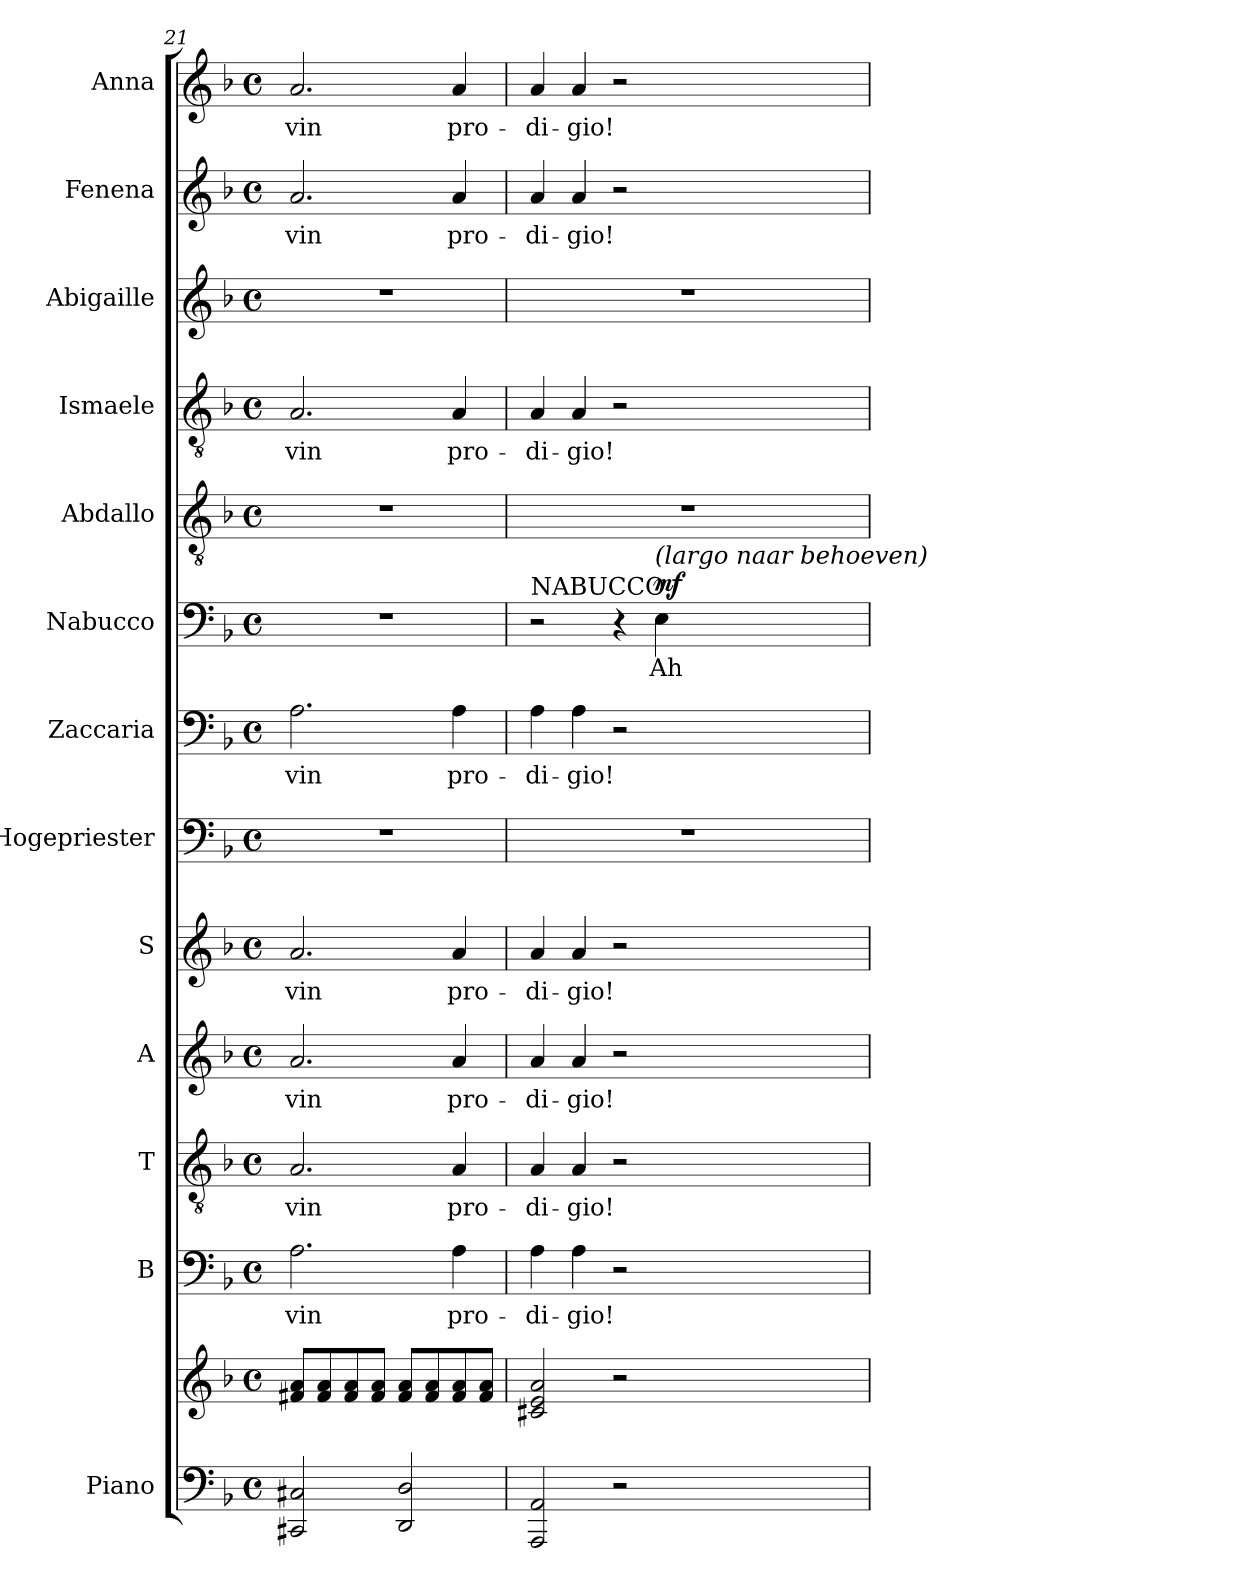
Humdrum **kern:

**kern	**kern	**kern	**text	**kern	**text	**kern	**text	**kern	**text	**kern	**kern	**text	**kern	**text	**dynam	**kern	**kern	**text	**kern	**kern	**text	**kern	**text
*part13	*part13	*part12	*part12	*part11	*part11	*part10	*part10	*part9	*part9	*part8	*part7	*part7	*part6	*part6	*part6	*part5	*part4	*part4	*part3	*part2	*part2	*part1	*part1
*staff14	*staff13	*staff12	*staff12	*staff11	*staff11	*staff10	*staff10	*staff9	*staff9	*staff8	*staff7	*staff7	*staff6	*staff6	*staff6	*staff5	*staff4	*staff4	*staff3	*staff2	*staff2	*staff1	*staff1
*I"Piano	*	*I"B	*	*I"T	*	*I"A	*	*I"S	*	*I"Hogepriester	*I"Zaccaria	*	*I"Nabucco	*	*	*I"Abdallo	*I"Ismaele	*	*I"Abigaille	*I"Fenena	*	*I"Anna	*
*I'Pno	*	*I'B	*	*I'T	*	*I'A	*	*I'S	*	*	*	*	*I'B	*	*	*	*	*	*	*	*	*	*
*clefF4	*clefG2	*clefF4	*	*clefGv2	*	*clefG2	*	*clefG2	*	*clefF4	*clefF4	*	*clefF4	*	*	*clefGv2	*clefGv2	*	*clefG2	*clefG2	*	*clefG2	*
*k[b-]	*k[b-]	*k[b-]	*	*k[b-]	*	*k[b-]	*	*k[b-]	*	*k[b-]	*k[b-]	*	*k[b-]	*	*	*k[b-]	*k[b-]	*	*k[b-]	*k[b-]	*	*k[b-]	*
*M4/4	*M4/4	*M4/4	*	*M4/4	*	*M4/4	*	*M4/4	*	*M4/4	*M4/4	*	*M4/4	*	*	*M4/4	*M4/4	*	*M4/4	*M4/4	*	*M4/4	*
*met(c)	*met(c)	*met(c)	*	*met(c)	*	*met(c)	*	*met(c)	*	*met(c)	*met(c)	*	*met(c)	*	*	*met(c)	*met(c)	*	*met(c)	*met(c)	*	*met(c)	*
=21	=21	=21	=21	=21	=21	=21	=21	=21	=21	=21	=21	=21	=21	=21	=21	=21	=21	=21	=21	=21	=21	=21	=21
!	!	!	!LO:LY:b	!	!LO:LY:b	!	!LO:LY:b	!	!LO:LY:b	!	!	!LO:LY:b	!	!	!	!	!	!LO:LY:b	!	!	!LO:LY:b	!	!LO:LY:b
2CC#X/ 2C#X/	8f#X/ 8a/L	2.A\	-vin	2.A/	-vin	2.a/	-vin	2.a/	-vin	1r	2.A\	-vin	1r	.	.	1r	2.A/	-vin	1r	2.a/	-vin	2.a/	-vin
.	8f#/ 8a/	.	.	.	.	.	.	.	.	.	.	.	.	.	.	.	.	.	.	.	.	.	.
.	8f#/ 8a/	.	.	.	.	.	.	.	.	.	.	.	.	.	.	.	.	.	.	.	.	.	.
.	8f#/ 8a/J	.	.	.	.	.	.	.	.	.	.	.	.	.	.	.	.	.	.	.	.	.	.
2DD/ 2D/	8f#/ 8a/L	.	.	.	.	.	.	.	.	.	.	.	.	.	.	.	.	.	.	.	.	.	.
.	8f#/ 8a/	.	.	.	.	.	.	.	.	.	.	.	.	.	.	.	.	.	.	.	.	.	.
!	!	!	!LO:LY:b	!	!LO:LY:b	!	!LO:LY:b	!	!LO:LY:b	!	!	!LO:LY:b	!	!	!	!	!	!LO:LY:b	!	!	!LO:LY:b	!	!LO:LY:b
.	8f#/ 8a/	4A\	pro-	4A/	pro-	4a/	pro-	4a/	pro-	.	4A\	pro-	.	.	.	.	4A/	pro-	.	4a/	pro-	4a/	pro-
.	8f#/ 8a/J	.	.	.	.	.	.	.	.	.	.	.	.	.	.	.	.	.	.	.	.	.	.
=22	=22	=22	=22	=22	=22	=22	=22	=22	=22	=22	=22	=22	=22	=22	=22	=22	=22	=22	=22	=22	=22	=22	=22
!	!	!	!	!	!	!	!	!	!	!	!	!	!LO:TX:a:t=NABUCCO	!	!	!	!	!	!	!	!	!	!
!	!	!	!LO:LY:b	!	!LO:LY:b	!	!LO:LY:b	!	!LO:LY:b	!	!	!LO:LY:b	!	!	!	!	!	!LO:LY:b	!	!	!LO:LY:b	!	!LO:LY:b
2AAA/ 2AA/	2c#X/ 2e/ 2a/	4A\	-di-	4A/	-di-	4a/	-di-	4a/	-di-	1r	4A\	-di-	2r	.	.	1r	4A/	-di-	1r	4a/	-di-	4a/	-di-
!	!	!	!LO:LY:b	!	!LO:LY:b	!	!LO:LY:b	!	!LO:LY:b	!	!	!LO:LY:b	!	!	!	!	!	!LO:LY:b	!	!	!LO:LY:b	!	!LO:LY:b
.	.	4A\	-gio!	4A/	-gio!	4a/	-gio!	4a/	-gio!	.	4A\	-gio!	.	.	.	.	4A/	-gio!	.	4a/	-gio!	4a/	-gio!
2r	2r	2r	.	2r	.	2r	.	2r	.	.	2r	.	4r	.	.	.	2r	.	.	2r	.	2r	.
!	!	!	!	!	!	!	!	!	!	!	!	!	!LO:TX:a:i:t=(largo naar behoeven)	!	!	!	!	!	!	!	!	!	!
!	!	!	!	!	!	!	!	!	!	!	!	!	!	!LO:LY:b	!LO:DY:a	!	!	!	!	!	!	!	!
.	.	.	.	.	.	.	.	.	.	.	.	.	4E\	Ah	mf	.	.	.	.	.	.	.	.
=	=	=	=	=	=	=	=	=	=	=	=	=	=	=	=	=	=	=	=	=	=	=	=
*-	*-	*-	*-	*-	*-	*-	*-	*-	*-	*-	*-	*-	*-	*-	*-	*-	*-	*-	*-	*-	*-	*-	*-
